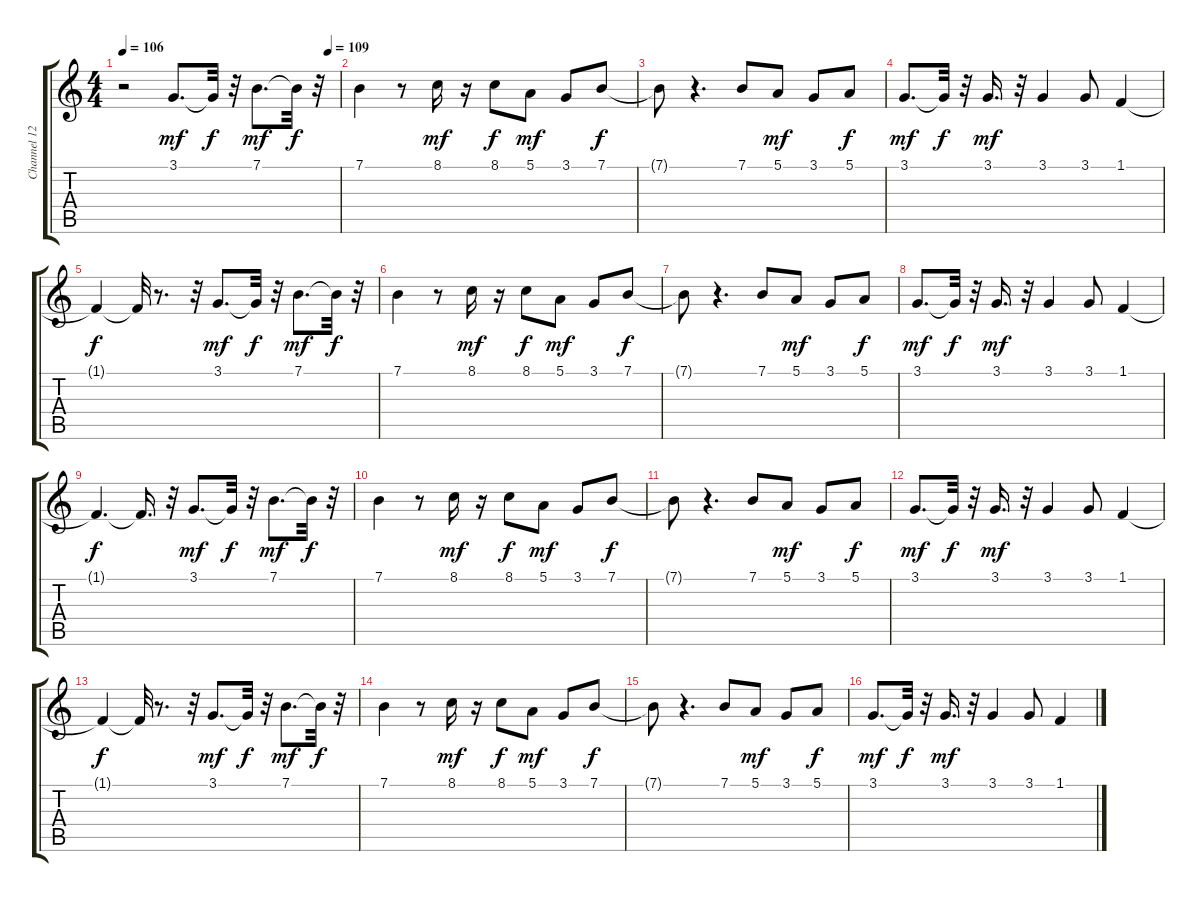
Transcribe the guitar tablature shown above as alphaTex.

\track ("Channel 12" "Channel 12") {instrument choiraahs}
\staff {score tabs}
\tuning (E4 B3 G3 D3 A2 E2) {hide}
\ts (4 4)
\tempo 106
\tempo (109 0.9479166666666666)
\clef g2
\ks c
r.2{dy f} 3.1.8{d dy mf} 3.1{t}.32{dy f} r.32 7.1.8{d dy mf} 7.1{t}.32{dy f} r.32 |
7.1.4 r.8 8.1.16{dy mf} r.16 8.1.8{dy f} 5.1.8{dy mf} 3.1.8 7.1.8{dy f} |
7.1{t}.8 r.4{d} 7.1.8 5.1.8{dy mf} 3.1.8 5.1.8{dy f} |
3.1.8{d dy mf} 3.1{t}.32{dy f} r.32 3.1.16{d dy mf} r.32 3.1.4 3.1.8 1.1.4 |
1.1{t}.4{dy f} 1.1{t}.32 r.8{d} r.32 3.1.8{d dy mf} 3.1{t}.32{dy f} r.32 7.1.8{d dy mf} 7.1{t}.32{dy f} r.32 |
7.1.4 r.8 8.1.16{dy mf} r.16 8.1.8{dy f} 5.1.8{dy mf} 3.1.8 7.1.8{dy f} |
7.1{t}.8 r.4{d} 7.1.8 5.1.8{dy mf} 3.1.8 5.1.8{dy f} |
3.1.8{d dy mf} 3.1{t}.32{dy f} r.32 3.1.16{d dy mf} r.32 3.1.4 3.1.8 1.1.4 |
1.1{t}.4{d dy f} 1.1{t}.16{d} r.32 3.1.8{d dy mf} 3.1{t}.32{dy f} r.32 7.1.8{d dy mf} 7.1{t}.32{dy f} r.32 |
7.1.4 r.8 8.1.16{dy mf} r.16 8.1.8{dy f} 5.1.8{dy mf} 3.1.8 7.1.8{dy f} |
7.1{t}.8 r.4{d} 7.1.8 5.1.8{dy mf} 3.1.8 5.1.8{dy f} |
3.1.8{d dy mf} 3.1{t}.32{dy f} r.32 3.1.16{d dy mf} r.32 3.1.4 3.1.8 1.1.4 |
1.1{t}.4{dy f} 1.1{t}.32 r.8{d} r.32 3.1.8{d dy mf} 3.1{t}.32{dy f} r.32 7.1.8{d dy mf} 7.1{t}.32{dy f} r.32 |
7.1.4 r.8 8.1.16{dy mf} r.16 8.1.8{dy f} 5.1.8{dy mf} 3.1.8 7.1.8{dy f} |
7.1{t}.8 r.4{d} 7.1.8 5.1.8{dy mf} 3.1.8 5.1.8{dy f} |
3.1.8{d dy mf} 3.1{t}.32{dy f} r.32 3.1.16{d dy mf} r.32 3.1.4 3.1.8 1.1.4
